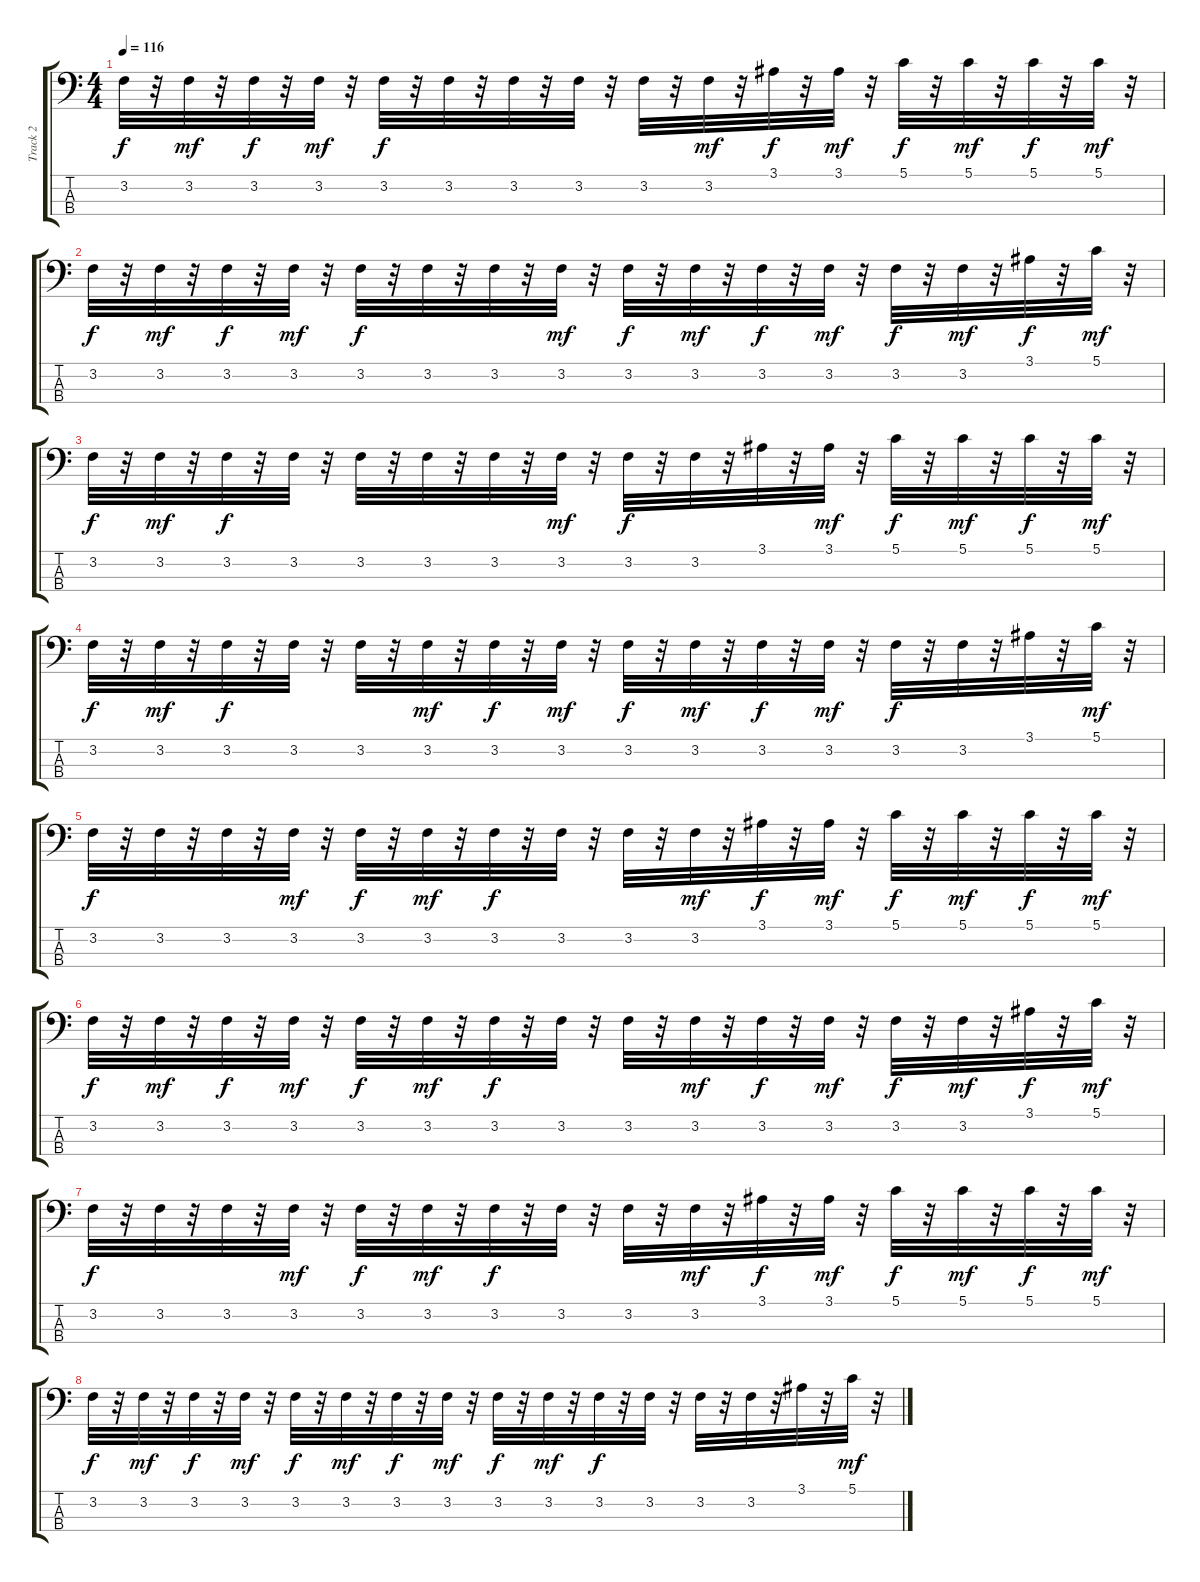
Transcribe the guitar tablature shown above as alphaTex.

\track ("Track 2" "Track 2") {instrument synthbass1}
\staff {score tabs}
\tuning (G2 D2 A1 E1) {hide}
\ts (4 4)
\tempo 116
\clef f4
\ks c
3.2.32{dy f} r.32 3.2.32{dy mf} r.32 3.2.32{dy f} r.32 3.2.32{dy mf} r.32 3.2.32{dy f} r.32 3.2.32 r.32 3.2.32 r.32 3.2.32 r.32 3.2.32 r.32 3.2.32{dy mf} r.32 3.1.32{dy f} r.32 3.1.32{dy mf} r.32 5.1.32{dy f} r.32 5.1.32{dy mf} r.32 5.1.32{dy f} r.32 5.1.32{dy mf} r.32 |
3.2.32{dy f} r.32 3.2.32{dy mf} r.32 3.2.32{dy f} r.32 3.2.32{dy mf} r.32 3.2.32{dy f} r.32 3.2.32 r.32 3.2.32 r.32 3.2.32{dy mf} r.32 3.2.32{dy f} r.32 3.2.32{dy mf} r.32 3.2.32{dy f} r.32 3.2.32{dy mf} r.32 3.2.32{dy f} r.32 3.2.32{dy mf} r.32 3.1.32{dy f} r.32 5.1.32{dy mf} r.32 |
3.2.32{dy f} r.32 3.2.32{dy mf} r.32 3.2.32{dy f} r.32 3.2.32 r.32 3.2.32 r.32 3.2.32 r.32 3.2.32 r.32 3.2.32{dy mf} r.32 3.2.32{dy f} r.32 3.2.32 r.32 3.1.32 r.32 3.1.32{dy mf} r.32 5.1.32{dy f} r.32 5.1.32{dy mf} r.32 5.1.32{dy f} r.32 5.1.32{dy mf} r.32 |
3.2.32{dy f} r.32 3.2.32{dy mf} r.32 3.2.32{dy f} r.32 3.2.32 r.32 3.2.32 r.32 3.2.32{dy mf} r.32 3.2.32{dy f} r.32 3.2.32{dy mf} r.32 3.2.32{dy f} r.32 3.2.32{dy mf} r.32 3.2.32{dy f} r.32 3.2.32{dy mf} r.32 3.2.32{dy f} r.32 3.2.32 r.32 3.1.32 r.32 5.1.32{dy mf} r.32 |
3.2.32{dy f} r.32 3.2.32 r.32 3.2.32 r.32 3.2.32{dy mf} r.32 3.2.32{dy f} r.32 3.2.32{dy mf} r.32 3.2.32{dy f} r.32 3.2.32 r.32 3.2.32 r.32 3.2.32{dy mf} r.32 3.1.32{dy f} r.32 3.1.32{dy mf} r.32 5.1.32{dy f} r.32 5.1.32{dy mf} r.32 5.1.32{dy f} r.32 5.1.32{dy mf} r.32 |
3.2.32{dy f} r.32 3.2.32{dy mf} r.32 3.2.32{dy f} r.32 3.2.32{dy mf} r.32 3.2.32{dy f} r.32 3.2.32{dy mf} r.32 3.2.32{dy f} r.32 3.2.32 r.32 3.2.32 r.32 3.2.32{dy mf} r.32 3.2.32{dy f} r.32 3.2.32{dy mf} r.32 3.2.32{dy f} r.32 3.2.32{dy mf} r.32 3.1.32{dy f} r.32 5.1.32{dy mf} r.32 |
3.2.32{dy f} r.32 3.2.32 r.32 3.2.32 r.32 3.2.32{dy mf} r.32 3.2.32{dy f} r.32 3.2.32{dy mf} r.32 3.2.32{dy f} r.32 3.2.32 r.32 3.2.32 r.32 3.2.32{dy mf} r.32 3.1.32{dy f} r.32 3.1.32{dy mf} r.32 5.1.32{dy f} r.32 5.1.32{dy mf} r.32 5.1.32{dy f} r.32 5.1.32{dy mf} r.32 |
3.2.32{dy f} r.32 3.2.32{dy mf} r.32 3.2.32{dy f} r.32 3.2.32{dy mf} r.32 3.2.32{dy f} r.32 3.2.32{dy mf} r.32 3.2.32{dy f} r.32 3.2.32{dy mf} r.32 3.2.32{dy f} r.32 3.2.32{dy mf} r.32 3.2.32{dy f} r.32 3.2.32 r.32 3.2.32 r.32 3.2.32 r.32 3.1.32 r.32 5.1.32{dy mf} r.32
